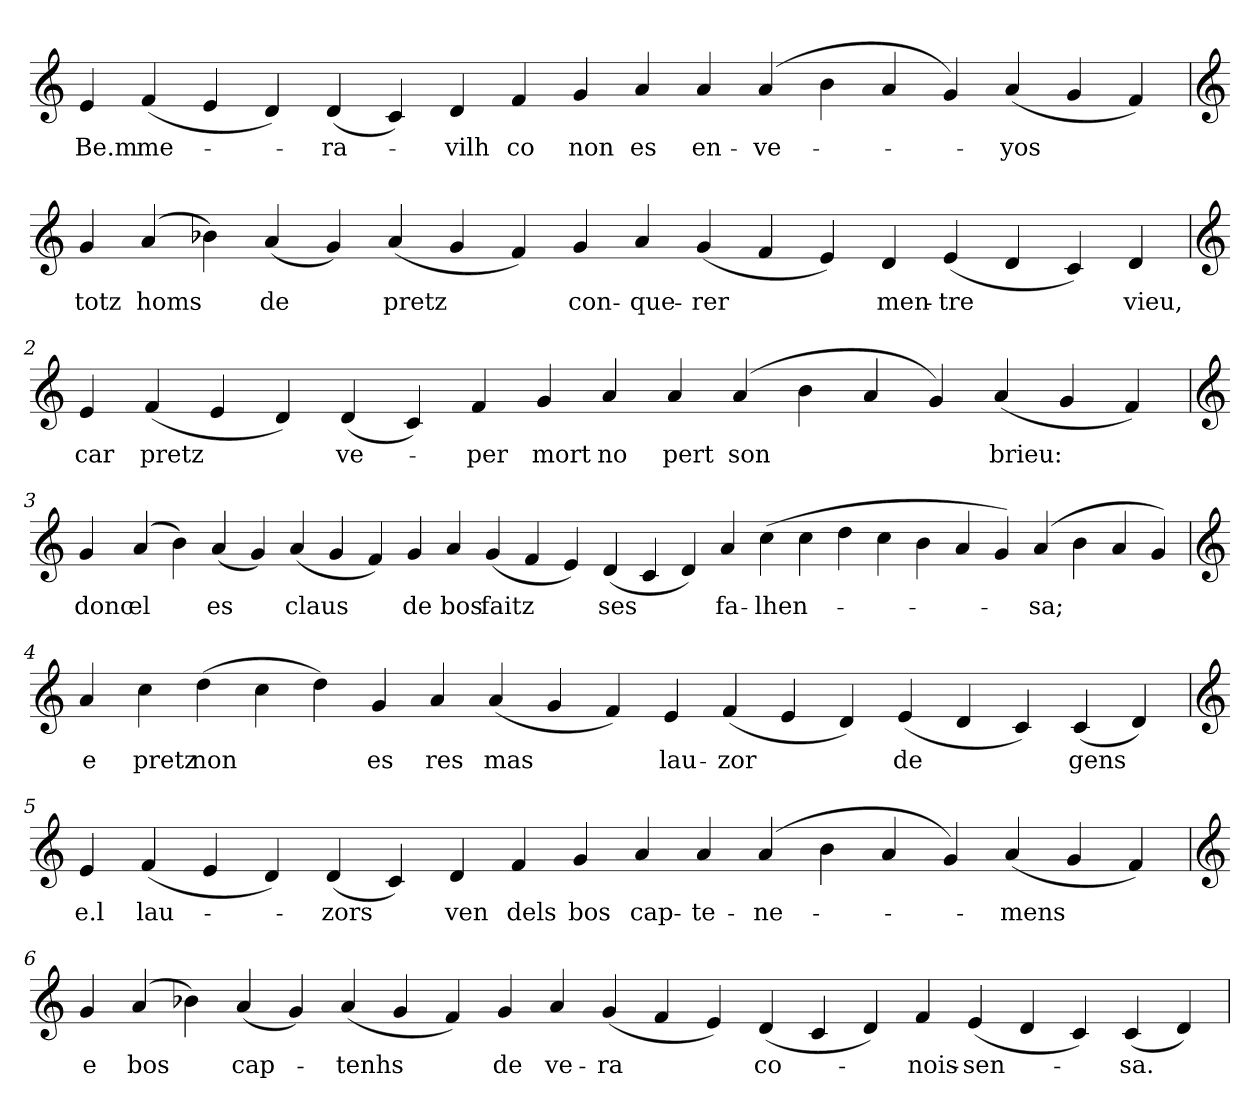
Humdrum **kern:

**kern	**text
*part1	*part1
*staff1	*staff1
*clefG2	*
=	=
4e	Be.m
(4f	me-
4e	.
4d)	.
(4d	-ra-
4c)	.
4d	-vilh
4f	co
4g	non
4a	es
4a	en-
(4a	-ve-
4b	.
4a	.
4g)	.
(4a	-yos
4g	.
4f)	.
=1	=1
*clefG2	*
4g	totz
(4a	homs
4b-X)	.
(4a	de
4g)	.
(4a	pretz
4g	.
4f)	.
4g	con-
4a	-que-
(4g	-rer
4f	.
4e)	.
4d	men-
(4e	-tre
4d	.
4c)	.
4d	vieu,
=2	=2
*clefG2	*
4e	car
(4f	pretz
4e	.
4d)	.
(4d	ve-
4c)	.
4f	-per
4g	mort
4a	no
4a	pert
(4a	son
4b	.
4a	.
4g)	.
(4a	brieu:
4g	.
4f)	.
=3	=3
*clefG2	*
4g	donc
(4a	el
4b)	.
(4a	es
4g)	.
(4a	claus
4g	.
4f)	.
4g	de
4a	bos
(4g	faitz
4f	.
4e)	.
(4d	ses
4c	.
4d)	.
4a	fa-
(4cc	-lhen-
4cc	.
4dd	.
4cc	.
4b	.
4a	.
4g)	.
(4a	-sa;
4b	.
4a	.
4g)	.
=4	=4
*clefG2	*
4a	e
4cc	pretz
(4dd	non
4cc	.
4dd)	.
4g	es
4a	res
(4a	mas
4g	.
4f)	.
4e	lau-
(4f	-zor
4e	.
4d)	.
(4e	de
4d	.
4c)	.
(4c	gens
4d)	.
=5	=5
*clefG2	*
4e	e.l
(4f	lau-
4e	.
4d)	.
(4d	-zors
4c)	.
4d	ven
4f	dels
4g	bos
4a	cap-
4a	-te-
(4a	-ne-
4b	.
4a	.
4g)	.
(4a	-mens
4g	.
4f)	.
=6	=6
*clefG2	*
4g	e
(4a	bos
4b-X)	.
(4a	cap-
4g)	.
(4a	-tenhs
4g	.
4f)	.
4g	de
4a	ve-
(4g	-ra
4f	.
4e)	.
(4d	co-
4c	.
4d)	.
4f	-nois-
(4e	-sen-
4d	.
4c)	.
(4c	-sa.
4d)	.
=	=
*-	*-
